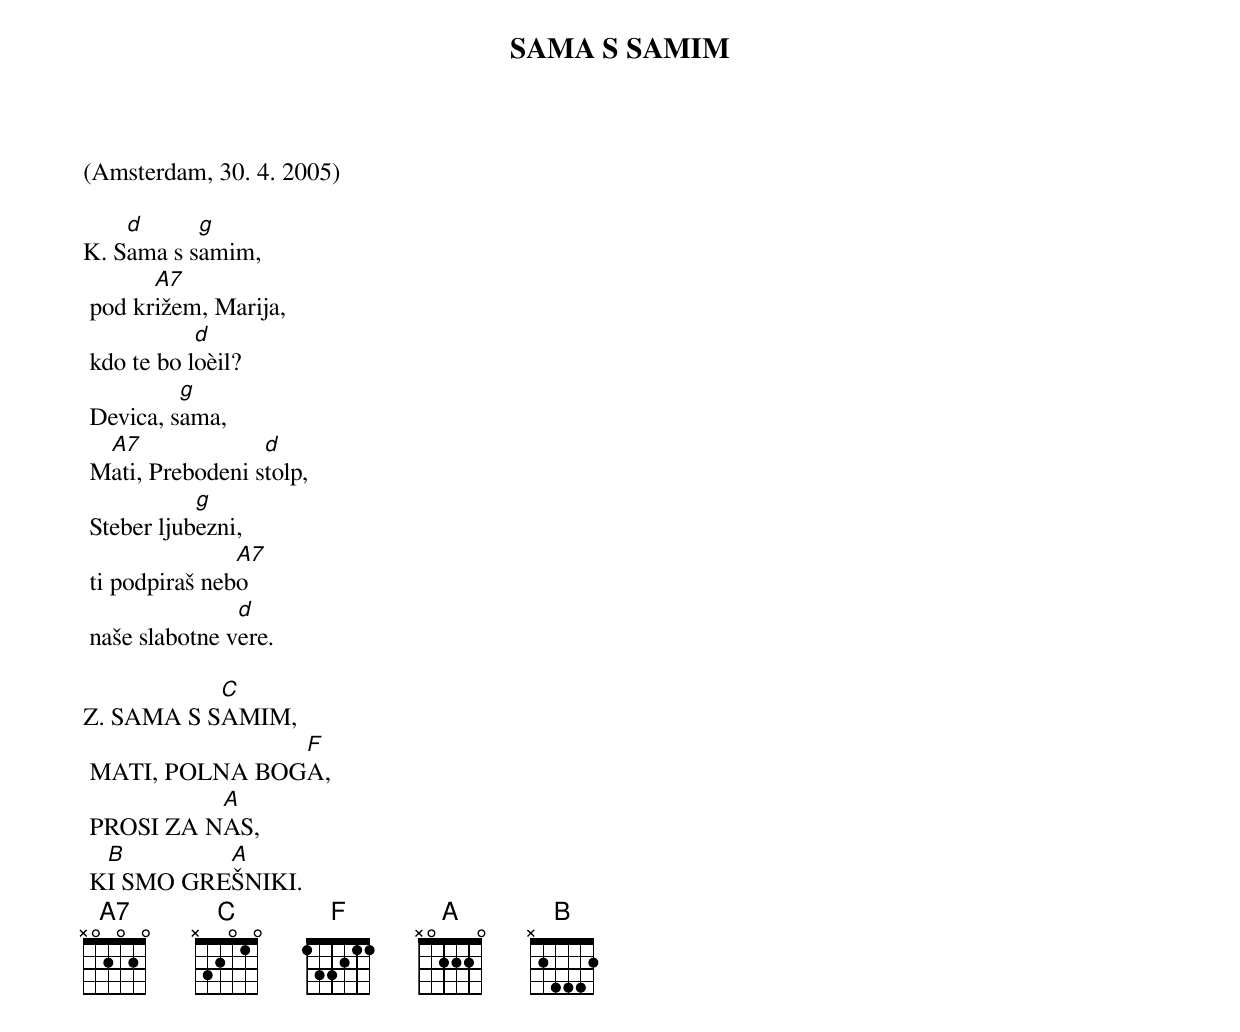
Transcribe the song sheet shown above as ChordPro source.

{title: SAMA S SAMIM}

(Amsterdam, 30. 4. 2005)

K.	S[d]ama s s[g]amim,
	pod kr[A7]ižem, Marija,
	kdo te bo l[d]oèil?
	Devica, s[g]ama,
	M[A7]ati, Prebodeni s[d]tolp,
	Steber ljub[g]ezni,
	ti podpiraš neb[A7]o
	naše slabotne v[d]ere.

Z.	SAMA S S[C]AMIM,
	MATI, POLNA BOG[F]A,
	PROSI ZA N[A]AS,
	K[B]I SMO GRE[A]ŠNIKI.
